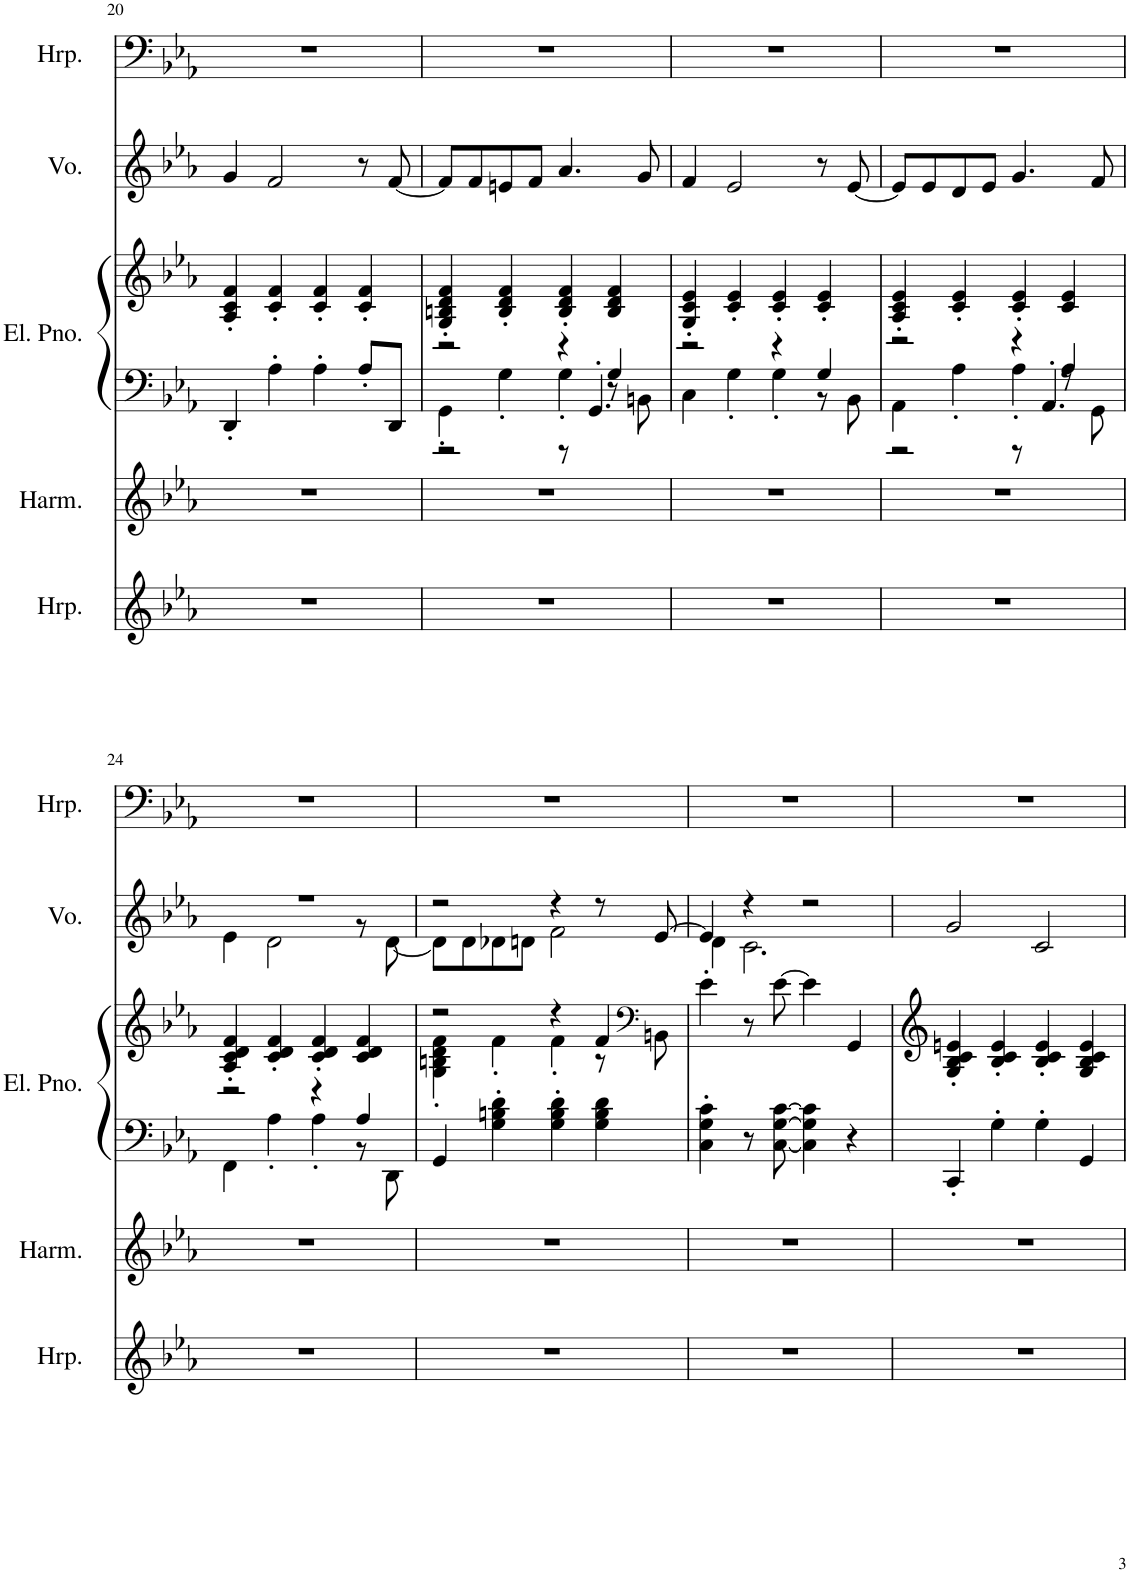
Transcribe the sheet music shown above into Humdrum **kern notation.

**kern	**kern	**kern	**kern	**kern	**kern
*part5	*part4	*part3	*part3	*part2	*part1
*staff6	*staff5	*staff4	*staff3	*staff2	*staff1
*I"Harp, Music Box	*I"Harmonica, Accordion	*I"Electric Piano, Piano	*	*I"Voice, Voice Oohs	*I"Harp, Vibraphone
*I'Hrp.	*I'Harm.	*I'El. Pno.	*	*I'Vo.	*I'Hrp.
!!LO:PB:g=z
*clefG2	*clefG2	*clefF4	*clefF4	*clefG2	*clefF4
*k[b-e-a-]	*k[b-e-a-]	*k[b-e-a-]	*k[b-e-a-]	*k[b-e-a-]	*k[b-e-a-]
*M4/4	*M4/4	*M4/4	*M4/4	*M4/4	*M4/4
=20	=20	=20	=20	=20	=20
1r	1r	4DD'/	4A-/' 4c/' 4f/'	4g/	1r
.	.	4A-'\	4c/' 4f/'	2f/	.
.	.	4A-'\	4c/' 4f/'	.	.
.	.	8A-'/L	4c/' 4f/'	8r	.
.	.	8DD/J	.	[8f/	.
=21	=21	=21	=21	=21	=21
*	*	*^	*	*	*
*	*	*	*^	*	*	*
1r	1r	2r	4GG'\	2r	4G/' 4Bn/' 4d/' 4f/'	8f/L]	1r
.	.	.	.	.	.	8f/	.
.	.	.	4G'\	.	4B/' 4d/' 4f/'	8en/	.
.	.	.	.	.	.	8f/J	.
.	.	4r	4G'\	8r	4B/' 4d/' 4f/'	4.a-/	.
.	.	.	.	4.GG'/	.	.	.
.	.	4G/	8r	.	4B/ 4d/ 4f/	.	.
.	.	.	8BBn\	.	.	8g/	.
*	*	*	*v	*v	*	*	*
=22	=22	=22	=22	=22	=22	=22
1r	1r	2r	4C\	4G/' 4c/' 4e-/'	4f/	1r
.	.	.	4G'\	4c/' 4e-/'	2e-/	.
.	.	4r	4G'\	4c/' 4e-/'	.	.
.	.	4G/	8r	4c/' 4e-/'	8r	.
.	.	.	8BB-\	.	[8e-/	.
=23	=23	=23	=23	=23	=23	=23
*	*	*	*^	*	*	*
1r	1r	2r	4AA-\	2r	4A-/' 4c/' 4e-/'	8e-/L]	1r
.	.	.	.	.	.	8e-/	.
.	.	.	4A-'\	.	4c/' 4e-/'	8d/	.
.	.	.	.	.	.	8e-/J	.
.	.	4r	4A-'\	8r	4c/' 4e-/'	4.g/	.
.	.	.	.	4.AA-'/	.	.	.
.	.	4A-/	8r	.	4c/ 4e-/	.	.
.	.	.	8GG\	.	.	8f/	.
*	*	*	*v	*v	*	*	*
!!LO:LB:g=z
=24	=24	=24	=24	=24	=24	=24
*	*	*	*	*	*^	*
1r	1r	2r	4FF\	4A-/' 4c/' 4d/' 4f/'	1r	4e-\	1r
.	.	.	4A-'\	4c/' 4d/' 4f/'	.	2d\	.
.	.	4r	4A-'\	4c/' 4d/' 4f/'	.	.	.
.	.	4A-/	8r	4c/ 4d/ 4f/	.	8r	.
.	.	.	8DD\	.	.	[8d\	.
*	*	*v	*v	*	*	*	*
=25	=25	=25	=25	=25	=25	=25
*	*	*	*^	*	*	*
1r	1r	4GG/	2r	4G\' 4Bn\' 4d\' 4f\'	2r	8d\L]	1r
.	.	.	.	.	.	8d\	.
.	.	4G\' 4Bn\' 4d\'	.	4f'\	.	8d-X\	.
.	.	.	.	.	.	8dn\J	.
.	.	4G\' 4B\' 4d\'	4r	4f'\	4r	2f\	.
.	.	4G\ 4B\ 4d\	4f/	8r	8r	.	.
*	*	*	*clefF4	*	*	*	*
.	.	.	.	8BBn\	[8e-/	.	.
*	*	*	*v	*v	*	*	*
=26	=26	=26	=26	=26	=26	=26
1r	1r	4C\' 4G\' 4c\'	4e-'\	4e-/]	4d\	1r
.	.	8r	8r	4r	2.c\	.
.	.	[8C\ [8G\ [8c\	[8e-\	.	.	.
.	.	4C\] 4G\] 4c\]	4e-\]	2r	.	.
.	.	4r	4GG/	.	.	.
*	*	*	*	*v	*v	*
=27	=27	=27	=27	=27	=27
1r	1r	4CC'/	4G/' 4B-/' 4c/' 4en/'	2g/	1r
.	.	4G'\	4B-/' 4c/' 4e/'	.	.
.	.	4G'\	4B-/' 4c/' 4e/'	2c/	.
.	.	4GG/	4G/ 4B-/ 4c/ 4e/	.	.
=	=	=	=	=	=
*-	*-	*-	*-	*-	*-
